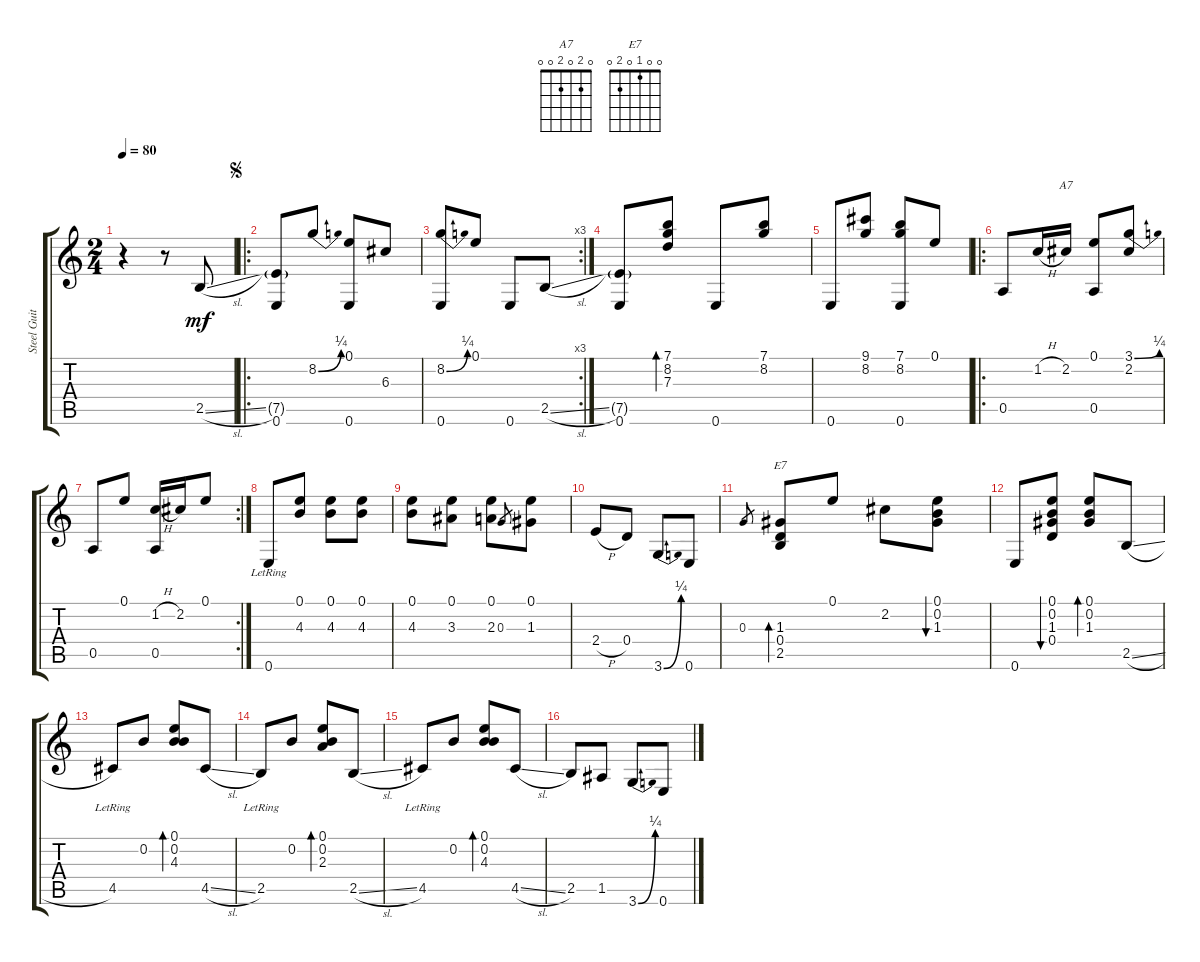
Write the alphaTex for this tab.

\track ("Steel Guitar" "Steel Guit") {instrument acousticguitarsteel}
\staff {score tabs}
\tuning (E4 B3 G3 D3 A2 E2) {hide}
\chord ("A7" 0 2 0 2 0 0)
\chord ("E7" 0 0 1 0 2 0)
\ts (2 4)
\tempo 80
\clef g2
\ks c
r.4{dy mf instrument acousticguitarsteel} r.8 2.5{sl}.8 |
\ro
\jump segno
(7.5{g} 0.6).8 8.2{be (bend 0 0 60 1)}.8 (0.1 0.6).8 6.3.8 |
\rc 3
(8.2{be (bend 0 0 60 1)} 0.6).8 0.1.8 0.6.8 2.5{sl}.8 |
(7.5{g} 0.6).8 (7.1 8.2 7.3).8{bd 60} 0.6.8 (7.1 8.2).8 |
0.6.8 (9.1 8.2).8 (7.1 8.2 0.6).8 0.1.8 |
\ro
0.5.8 1.2{h}.16 2.2.16{ch "A7"} (0.1 0.5).8 (3.1{be (bend 0 0 60 1)} 2.2).8 |
\rc 2
0.5.8 0.1.8 (1.2{h} 0.5).16 2.2.16 0.1.8 |
0.6{lr}.8 (0.1 4.3).8 (0.1 4.3).8 (0.1 4.3).8 |
(0.1 4.3).8 (0.1 3.3).8 (0.1 2.3).8 0.3.8{gr} (0.1 1.3).8 |
2.4{h}.8 0.4.8 3.6{be (bend 0 0 60 1)}.8 0.6.8 |
0.3.8{gr} (1.3 0.4 2.5).8{bd 60 ch "E7"} 0.1.8 2.2.8 (0.1 0.2 1.3).8{bu 60} |
0.6.8 (0.1 0.2 1.3 0.4).8{bu 60} (0.1 0.2 1.3).8{bd 60} 2.5{sl}.8 |
4.5{lr}.8 0.2.8 (0.1 0.2 4.3).8{bd 60} 4.5{sl}.8 |
2.5{lr}.8 0.2.8 (0.1 0.2 2.3).8{bd 60} 2.5{sl}.8 |
4.5{lr}.8 0.2.8 (0.1 0.2 4.3).8{bd 60} 4.5{sl}.8 |
2.5.8 1.5.8 3.6{be (bend 0 0 60 1)}.8 0.6.8
